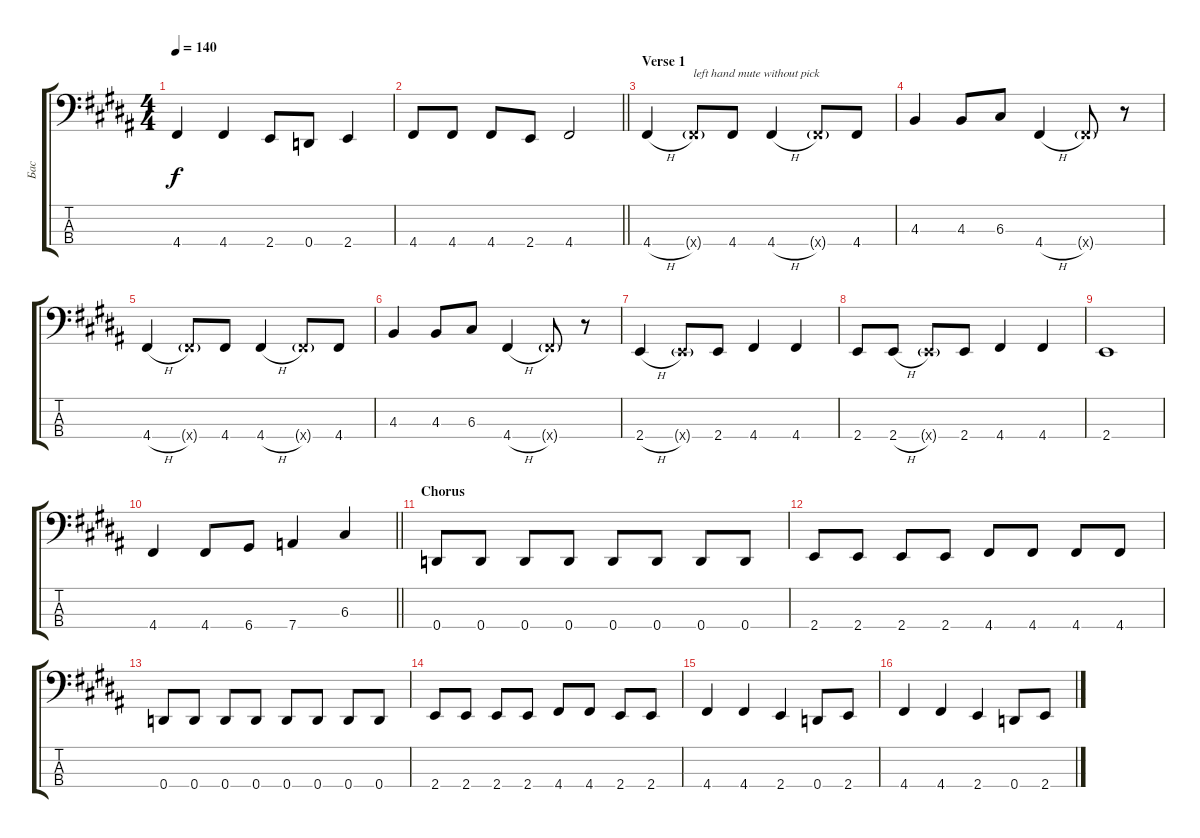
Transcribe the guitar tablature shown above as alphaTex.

\track ("Бас" "Бас") {instrument electricbassfinger}
\staff {score tabs}
\tuning (F2 C2 G1 D1) {hide}
\ts (4 4)
\tempo 140
\clef f4
\ks g#minor
4.4.4{dy f} 4.4.4 2.4.8 0.4.8 2.4.4 |
\barLineRight lightlight
4.4.8 4.4.8 4.4.8 2.4.8 4.4.2 |
\section ("" "Verse 1")
4.4{h}.4 4.4{g x}.8{txt "left hand mute without pick"} 4.4.8 4.4{h}.4 4.4{g x}.8 4.4.8 |
4.3.4 4.3.8 6.3.8 4.4{h}.4 4.4{g x}.8 r.8 |
4.4{h}.4 4.4{g x}.8 4.4.8 4.4{h}.4 4.4{g x}.8 4.4.8 |
4.3.4 4.3.8 6.3.8 4.4{h}.4 4.4{g x}.8 r.8 |
2.4{h}.4 2.4{g x}.8 2.4.8 4.4.4 4.4.4 |
2.4.8 2.4{h}.8 2.4{g x}.8 2.4.8 4.4.4 4.4.4 |
2.4.1 |
\barLineRight lightlight
4.4.4 4.4.8 6.4.8 7.4.4 6.3.4 |
\section ("" "Chorus")
0.4.8 0.4.8 0.4.8 0.4.8 0.4.8 0.4.8 0.4.8 0.4.8 |
2.4.8 2.4.8 2.4.8 2.4.8 4.4.8 4.4.8 4.4.8 4.4.8 |
0.4.8 0.4.8 0.4.8 0.4.8 0.4.8 0.4.8 0.4.8 0.4.8 |
2.4.8 2.4.8 2.4.8 2.4.8 4.4.8 4.4.8 2.4.8 2.4.8 |
4.4.4 4.4.4 2.4.4 0.4.8 2.4.8 |
4.4.4 4.4.4 2.4.4 0.4.8 2.4.8
